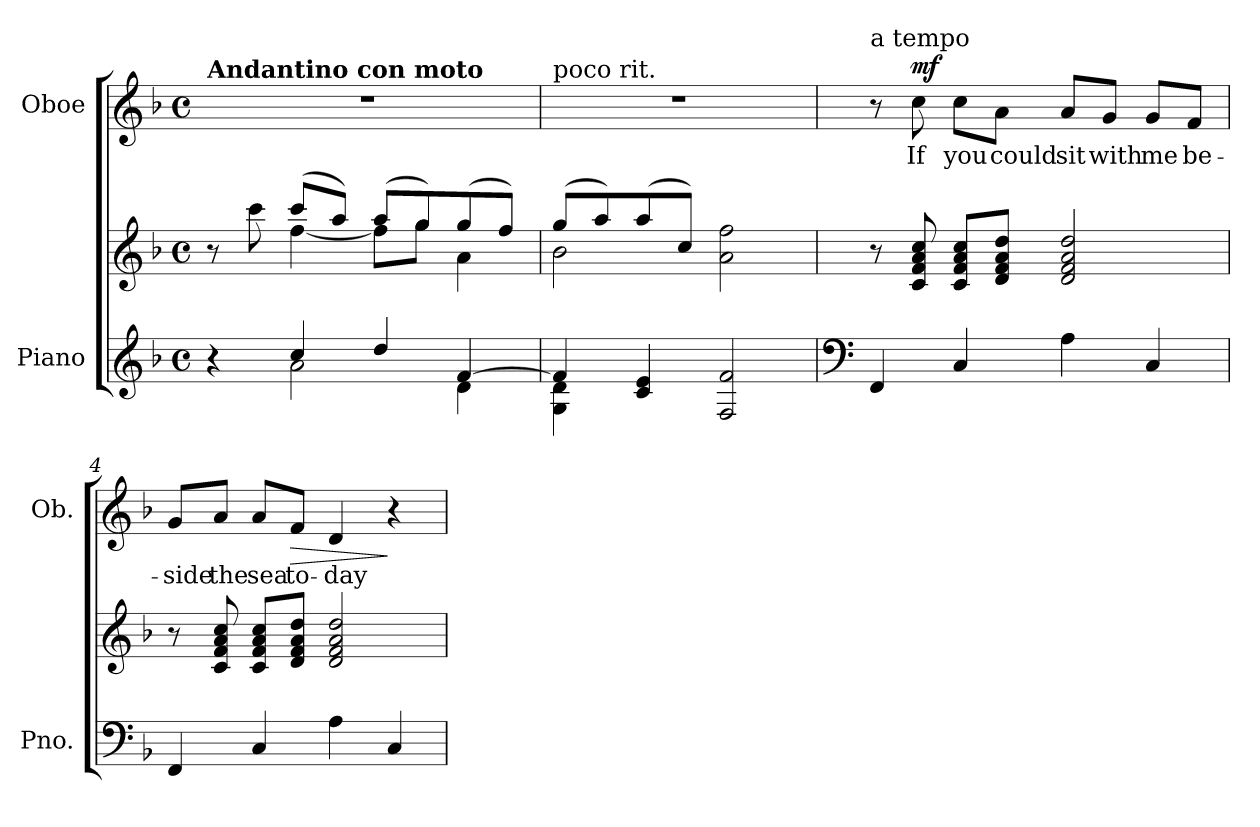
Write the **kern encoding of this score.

**kern	**kern	**kern	**text	**dynam
*part2	*part2	*part1	*part1	*part1
*staff3	*staff2	*staff1	*staff1	*staff1
*I"Piano	*	*I"Oboe	*	*
*I'Pno.	*	*I'Ob.	*	*
*clefG2	*clefG2	*clefG2	*	*
*k[b-]	*k[b-]	*k[b-]	*	*
*M4/4	*M4/4	*M4/4	*	*
*met(c)	*met(c)	*met(c)	*	*
=1	=1	=1	=1	=1
*^	*^	*	*	*
!	!	!	!	!LO:TX:a:B:t=Andantino con moto	!	!
4r	4ryy	8r	4ryy	1r	.	.
.	.	8ccc\	.	.	.	.
4cc/	2a\	(8ccc/L	[4ff\	.	.	.
.	.	8aa/J)	.	.	.	.
4dd/	.	(8aa/L	8ff\L]	.	.	.
.	.	8gg/)	8gg\J	.	.	.
[4f/	4d\	(8gg/	4a\	.	.	.
.	.	8ff/J)	.	.	.	.
=2	=2	=2	=2	=2	=2	=2
!	!	!	!	!LO:TX:a:t=poco rit.	!	!
4f/]	4G\ 4d\	(8gg/L	2b-\	1r	.	.
.	.	8aa/)	.	.	.	.
4c/ 4e/	2.ryy	(8aa/	.	.	.	.
.	.	8cc/J)	.	.	.	.
2F/ 2f/	.	2a\ 2ff\	2ryy	.	.	.
*v	*v	*	*	*	*	*
*	*v	*v	*	*	*
=3	=3	=3	=3	=3
*clefF4	*	*	*	*
*	*^	*	*	*
!	!	!	!LO:TX:a:t=a tempo	!	!
*	*v	*v	*	*	*
4FF/	8r	8r	.	.
!	!	!	!LO:LY:b	!LO:DY:a
.	8c/ 8f/ 8a/ 8cc/	8cc\	If	mf
!	!	!	!LO:LY:b	!
4C/	8c/ 8f/ 8a/ 8cc/L	8cc\L	you	.
!	!	!	!LO:LY:b	!
.	8d/ 8f/ 8a/ 8dd/J	8a\J	could	.
!	!	!	!LO:LY:b	!
4A\	2d/ 2f/ 2a/ 2dd/	8a/L	sit	.
!	!	!	!LO:LY:b	!
.	.	8g/J	with	.
!	!	!	!LO:LY:b	!
4C/	.	8g/L	me	.
!	!	!	!LO:LY:b	!
.	.	8f/J	be-	.
=4	=4	=4	=4	=4
!	!	!	!LO:LY:b	!
4FF/	8r	8g/L	-side	.
!	!	!	!LO:LY:b	!
.	8c/ 8f/ 8a/ 8cc/	8a/J	the	.
!	!	!	!LO:LY:b	!
4C/	8c/ 8f/ 8a/ 8cc/L	8a/L	sea	.
!	!	!	!LO:LY:b	!LO:HP:b
.	8d/ 8f/ 8a/ 8dd/J	8f/J	to-	>
!	!	!	!LO:LY:b	!
4A\	2d/ 2f/ 2a/ 2dd/	4d/	-day	.
4C/	.	4r	.	]
=	=	=	=	=
*-	*-	*-	*-	*-
